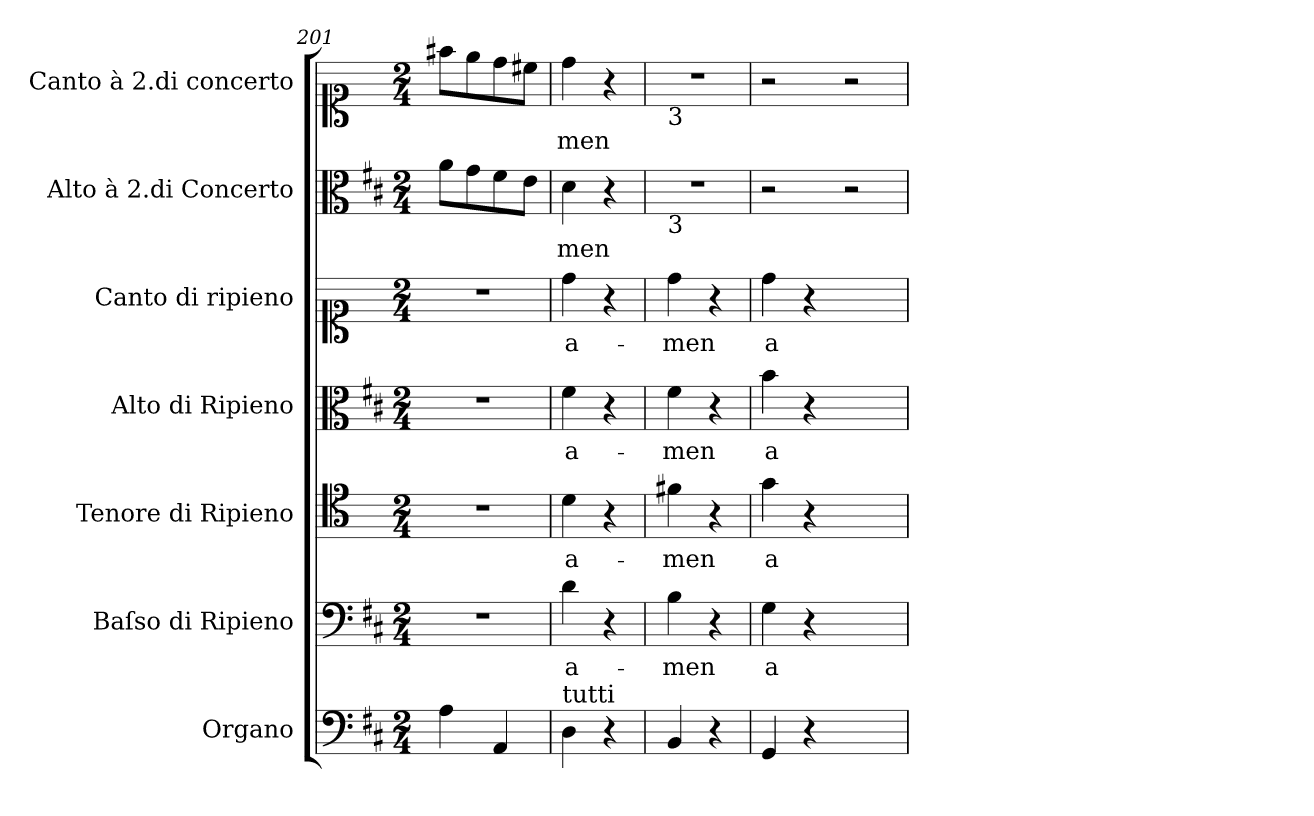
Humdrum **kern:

**kern	**kern	**text	**kern	**text	**kern	**text	**kern	**text	**kern	**text	**kern	**text
*part7	*part6	*part6	*part5	*part5	*part4	*part4	*part3	*part3	*part2	*part2	*part1	*part1
*staff7	*staff6	*staff6	*staff5	*staff5	*staff4	*staff4	*staff3	*staff3	*staff2	*staff2	*staff1	*staff1
*I"Organo	*I"Baſso di Ripieno	*	*I"Tenore di Ripieno	*	*I"Alto di Ripieno	*	*I"Canto di ripieno	*	*I"Alto à 2.di Concerto	*	*I"Canto à 2.di concerto	*
*I'org	*I'B rip	*	*I'T rip	*	*I'A rip	*	*	*	*I'A conc	*	*	*
*clefF4	*clefF4	*	*clefC4	*	*clefC3	*	*clefC1	*	*clefC3	*	*clefC1	*
*k[f#c#]	*k[f#c#]	*	*k[]	*	*k[f#c#]	*	*k[]	*	*k[f#c#]	*	*k[]	*
*M2/4	*M2/4	*	*M2/4	*	*M2/4	*	*M2/4	*	*M2/4	*	*M2/4	*
=201	=201	=201	=201	=201	=201	=201	=201	=201	=201	=201	=201	=201
4A\	2r	.	2r	.	2r	.	2r	.	8a\L	.	8ff#\L	.
.	.	.	.	.	.	.	.	.	8g\	.	8ee\	.
4AA/	.	.	.	.	.	.	.	.	8f#\	.	8dd\	.
.	.	.	.	.	.	.	.	.	8e\J	.	8cc#\J	.
=202	=202	=202	=202	=202	=202	=202	=202	=202	=202	=202	=202	=202
!LO:TX:a:t=tutti	!	!	!	!	!	!	!	!	!	!	!	!
4D\	4d\	a-	4d\	a-	4f#\	a-	4dd\	a-	4d\	-men	4dd\	-men
4r	4r	.	4r	.	4r	.	4r	.	4r	.	4r	.
=203	=203	=203	=203	=203	=203	=203	=203	=203	=203	=203	=203	=203
!	!	!	!	!	!	!	!	!	!	!	!LO:TX:b:t=3	!
!	!	!	!	!	!	!	!	!	!LO:TX:b:t=3	!	!	!
4BB/	4B\	-men	4f#\	-men	4f#\	-men	4dd\	-men	2r	.	2r	.
4r	4r	.	4r	.	4r	.	4r	.	.	.	.	.
=204	=204	=204	=204	=204	=204	=204	=204	=204	=204	=204	=204	=204
4GG/	4G\	a-	4g\	a-	4b\	a-	4dd\	a-	2r	.	2r	.
4r	4r	.	4r	.	4r	.	4r	.	.	.	.	.
2ryy	2ryy	.	2ryy	.	2ryy	.	2ryy	.	2r	.	2r	.
=	=	=	=	=	=	=	=	=	=	=	=	=
*-	*-	*-	*-	*-	*-	*-	*-	*-	*-	*-	*-	*-
